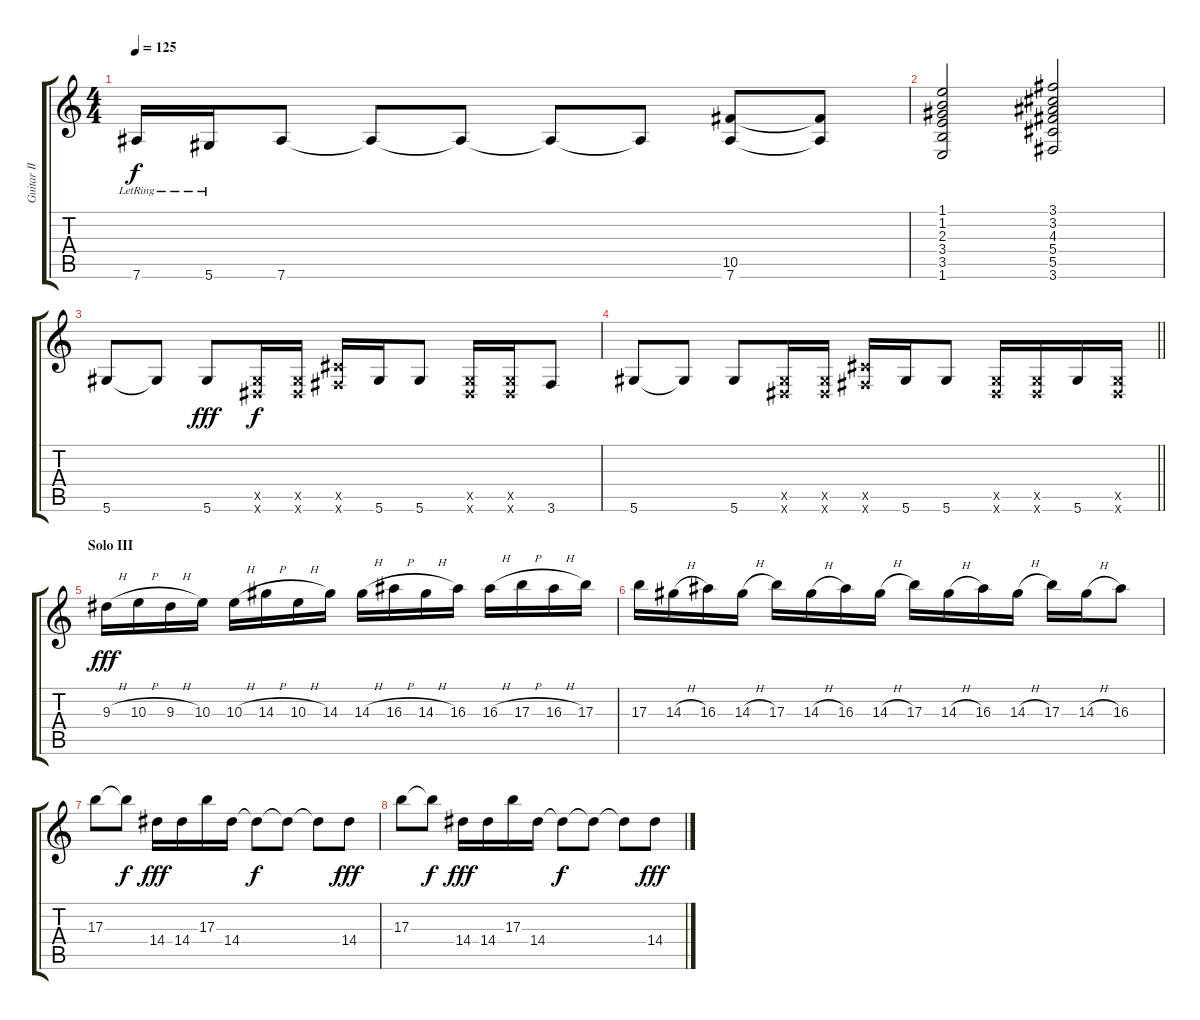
\track ("Guitar II" "Guitar II") {instrument distortionguitar}
\staff {score tabs}
\tuning (Eb4 Bb3 Gb3 Db3 Ab2 Eb2) {hide}
\ts (4 4)
\tempo 125
\clef g2
\ks c
7.6{lr}.16{dy f} 5.6{lr}.16 7.6.8 7.6{t}.8 7.6{t}.8 7.6{t}.8 7.6{t}.8 (10.5 7.6).8 (10.5{t} 7.6{t}).8 |
(1.1 1.2 2.3 3.4 3.5 1.6).2 (3.1 3.2 4.3 5.4 5.5 3.6).2 |
5.6.8 5.6{t}.8 5.6.8{dy fff} (0.5{x} 0.6{x}).16{dy f} (0.5{x} 0.6{x}).16 (5.5{x} 3.6{x}).16 5.6.16 5.6.8 (0.5{x} 0.6{x}).16 (0.5{x} 0.6{x}).16 3.6.8 |
\barLineRight lightlight
5.6.8 5.6{t}.8 5.6.8 (0.5{x} 0.6{x}).16 (0.5{x} 0.6{x}).16 (5.5{x} 3.6{x}).16 5.6.16 5.6.8 (0.5{x} 0.6{x}).16 (0.5{x} 0.6{x}).16 5.6.16 (0.5{x} 0.6{x}).16 |
\section ("" "Solo III")
9.3{h}.16{dy fff} 10.3{h}.16 9.3{h}.16 10.3.16 10.3{h}.16 14.3{h}.16 10.3{h}.16 14.3.16 14.3{h}.16 16.3{h}.16 14.3{h}.16 16.3.16 16.3{h}.16 17.3{h}.16 16.3{h}.16 17.3.16 |
17.3.16 14.3{h}.16 16.3.16 14.3{h}.16 17.3.16 14.3{h}.16 16.3.16 14.3{h}.16 17.3.16 14.3{h}.16 16.3.16 14.3{h}.16 17.3.16 14.3{h}.16 16.3.8 |
17.3.8 17.3{t}.8{dy f} 14.4.16{dy fff} 14.4.16 17.3.16 14.4.16 14.4{t}.8{dy f} 14.4{t}.8 14.4{t}.8 14.4.8{dy fff} |
17.3.8 17.3{t}.8{dy f} 14.4.16{dy fff} 14.4.16 17.3.16 14.4.16 14.4{t}.8{dy f} 14.4{t}.8 14.4{t}.8 14.4.8{dy fff}
